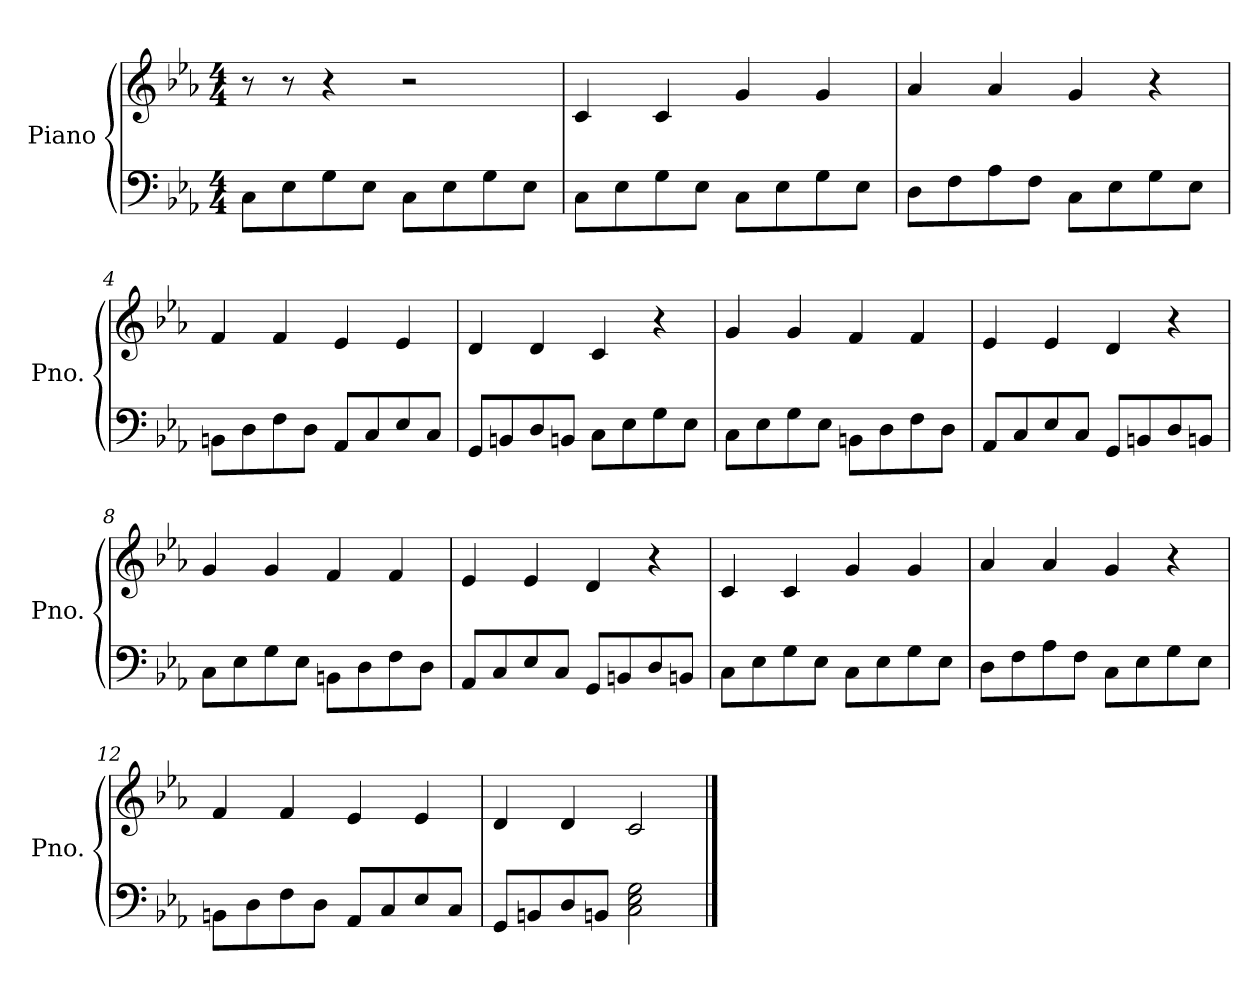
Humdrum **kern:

**kern	**kern
*part1	*part1
*staff2	*staff1
*I"Piano	*
*I'Pno.	*
*clefF4	*clefG2
*k[b-e-a-]	*k[b-e-a-]
*E-:	*E-:
*M4/4	*M4/4
=1	=1
8C\L	8r
8E-\	8r
8G\	4r
8E-\J	.
8C\L	2r
8E-\	.
8G\	.
8E-\J	.
=2	=2
8C\L	4c/
8E-\	.
8G\	4c/
8E-\J	.
8C\L	4g/
8E-\	.
8G\	4g/
8E-\J	.
=3	=3
8D\L	4a-/
8F\	.
8A-\	4a-/
8F\J	.
8C\L	4g/
8E-\	.
8G\	4r
8E-\J	.
=4	=4
8BBn\L	4f/
8D\	.
8F\	4f/
8D\J	.
8AA-/L	4e-/
8C/	.
8E-/	4e-/
8C/J	.
!!LO:LB:g=z
=5	=5
8GG/L	4d/
8BBn/	.
8D/	4d/
8BBn/J	.
8C\L	4c/
8E-\	.
8G\	4r
8E-\J	.
=6	=6
8C\L	4g/
8E-\	.
8G\	4g/
8E-\J	.
8BBn\L	4f/
8D\	.
8F\	4f/
8D\J	.
=7	=7
8AA-/L	4e-/
8C/	.
8E-/	4e-/
8C/J	.
8GG/L	4d/
8BBn/	.
8D/	4r
8BBn/J	.
=8	=8
8C\L	4g/
8E-\	.
8G\	4g/
8E-\J	.
8BBn\L	4f/
8D\	.
8F\	4f/
8D\J	.
!!LO:LB:g=z
=9	=9
8AA-/L	4e-/
8C/	.
8E-/	4e-/
8C/J	.
8GG/L	4d/
8BBn/	.
8D/	4r
8BBn/J	.
=10	=10
8C\L	4c/
8E-\	.
8G\	4c/
8E-\J	.
8C\L	4g/
8E-\	.
8G\	4g/
8E-\J	.
=11	=11
8D\L	4a-/
8F\	.
8A-\	4a-/
8F\J	.
8C\L	4g/
8E-\	.
8G\	4r
8E-\J	.
=12	=12
8BBn\L	4f/
8D\	.
8F\	4f/
8D\J	.
8AA-/L	4e-/
8C/	.
8E-/	4e-/
8C/J	.
!!LO:LB:g=z
=13	=13
8GG/L	4d/
8BBn/	.
8D/	4d/
8BBn/J	.
2C\ 2E-\ 2G\	2c/
==	==
*-	*-
